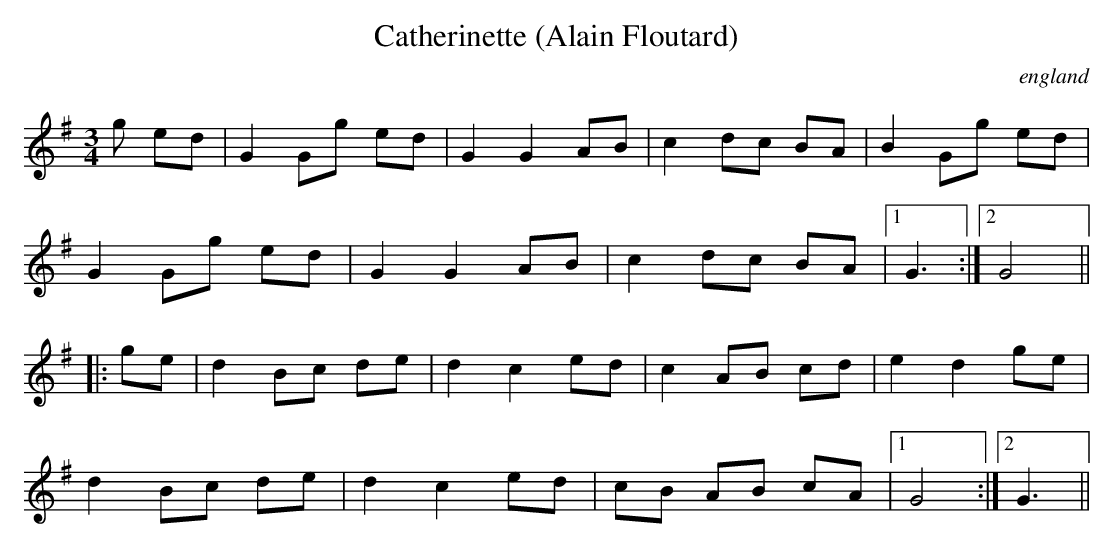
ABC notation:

X:1
T:Catherinette (Alain Floutard)
O:england
E:14
M:3/4
L:1/8
K:G
g ed|G2 Gg ed|G2G2 AB|c2 dc BA|B2 Gg ed|
G2 Gg ed|G2G2 AB|c2 dc BA|1 G3:|2 G4||
|:ge|d2 Bc de|d2 c2 ed|c2 AB cd|e2d2ge|
d2 Bc de|d2 c2 ed|cB AB cA|1G4:|2 G3||
